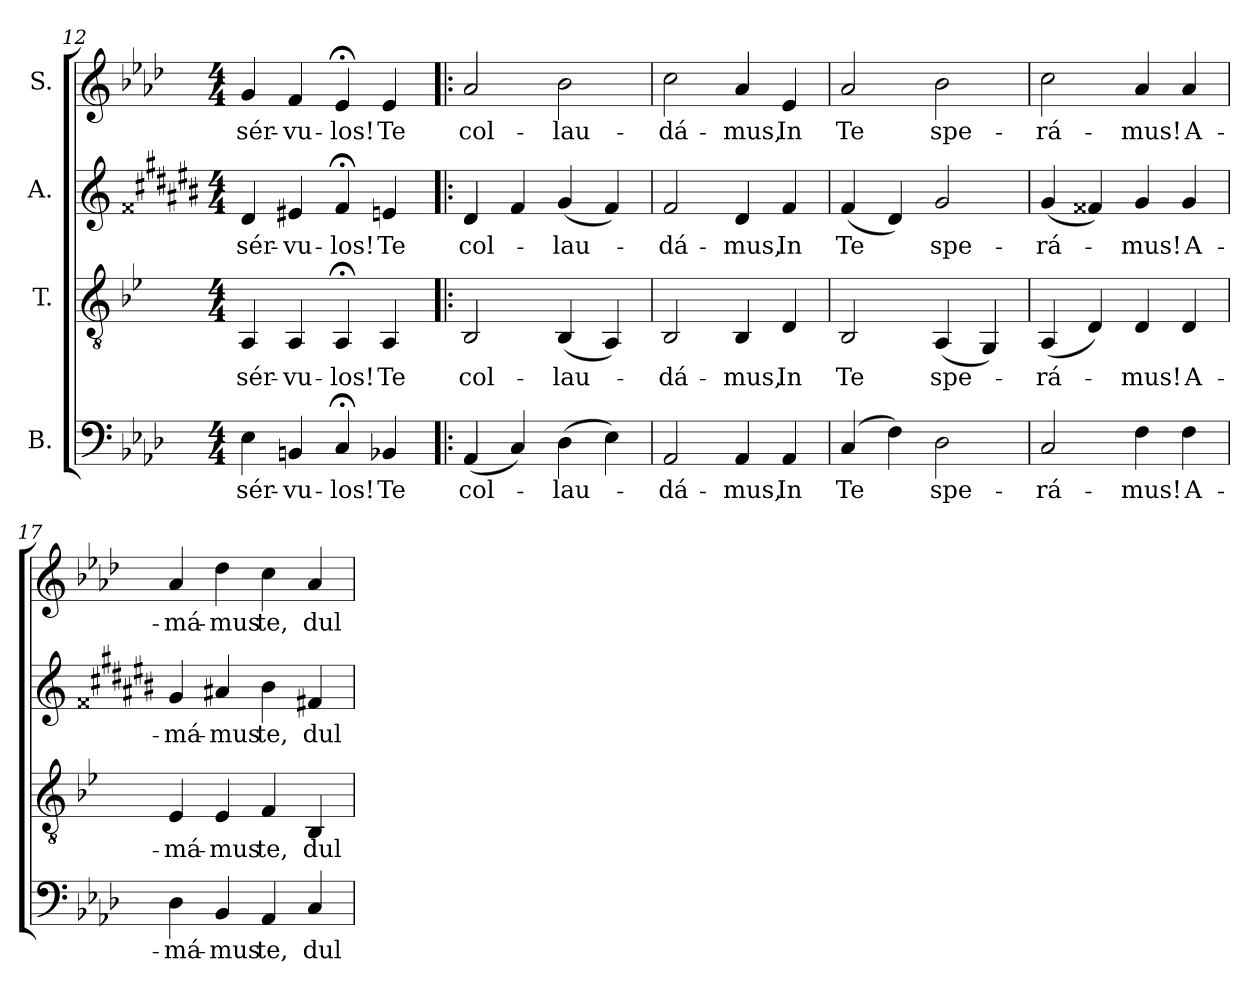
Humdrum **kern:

**kern	**text	**kern	**text	**kern	**text	**kern	**text
*part4	*part4	*part3	*part3	*part2	*part2	*part1	*part1
*staff4	*staff4	*staff3	*staff3	*staff2	*staff2	*staff1	*staff1
*I"B.	*	*I"T.	*	*I"A.	*	*I"S.	*
!!LO:LB:g=z
*clefF4	*	*clefGv2	*	*clefG2	*	*clefG2	*
*	*	*ITrd1c2	*	*ITrd2c3	*	*	*
*k[b-e-a-d-]	*	*k[b-e-a-d-]	*	*k[f##c#g#d#a#e#b#]	*	*k[b-e-a-d-]	*
*A-:	*	*A-:	*	*G#:	*	*A-:	*
*M4/4	*	*M4/4	*	*M4/4	*	*M4/4	*
=12	=12	=12	=12	=12	=12	=12	=12
!	!LO:LY:b:color=#000000	!	!	!	!	!	!
!	!	!	!LO:LY:b:color=#000000	!	!	!	!
!	!	!	!	!	!LO:LY:b:color=#000000	!	!
!	!	!	!	!	!	!	!LO:LY:b:color=#000000
4E-i\	sér-	4GGi/	sér-	4B#i/	sér-	4gi/	sér-
!	!LO:LY:b:color=#000000	!	!	!	!	!	!
!	!	!	!LO:LY:b:color=#000000	!	!	!	!
!	!	!	!	!	!LO:LY:b:color=#000000	!	!
!	!	!	!	!	!	!	!LO:LY:b:color=#000000
4BBni/	-vu-	4GGi/	-vu-	4c##Xi/	-vu-	4fi/	-vu-
!	!LO:LY:b:color=#000000	!	!	!	!	!	!
!	!	!	!LO:LY:b:color=#000000	!	!	!	!
!	!	!	!	!	!LO:LY:b:color=#000000	!	!
!	!	!	!	!	!	!	!LO:LY:b:color=#000000
4C;i/	-los!	4GG;i/	-los!	4d#;i/	-los!	4e-;i/	-los!
!	!LO:LY:b:color=#000000	!	!	!	!	!	!
!	!	!	!LO:LY:b:color=#000000	!	!	!	!
!	!	!	!	!	!LO:LY:b:color=#000000	!	!
!	!	!	!	!	!	!	!LO:LY:b:color=#000000
4BB-Xi/	Te	4GGi/	Te	4c#Xi/	Te	4e-i/	Te
=13!|:	=13!|:	=13!|:	=13!|:	=13!|:	=13!|:	=13!|:	=13!|:
!	!LO:LY:b:color=#000000	!	!	!	!	!	!
!	!	!	!LO:LY:b:color=#000000	!	!	!	!
!	!	!	!	!	!LO:LY:b:color=#000000	!	!
!	!	!	!	!	!	!	!LO:LY:b:color=#000000
(4AA-i/	col-	2AA-i/	col-	4B#i/	col-	2a-i/	col-
4Ci/)	.	.	.	4d#i/	.	.	.
!	!LO:LY:b:color=#000000	!	!	!	!	!	!
!	!	!	!LO:LY:b:color=#000000	!	!	!	!
!	!	!	!	!	!LO:LY:b:color=#000000	!	!
!	!	!	!	!	!	!	!LO:LY:b:color=#000000
(4D-i\	-lau-	(4AA-i/	-lau-	(4e#i/	-lau-	2b-i\	-lau-
4E-i\)	.	4GGi/)	.	4d#i/)	.	.	.
=14	=14	=14	=14	=14	=14	=14	=14
!	!LO:LY:b:color=#000000	!	!	!	!	!	!
!	!	!	!LO:LY:b:color=#000000	!	!	!	!
!	!	!	!	!	!LO:LY:b:color=#000000	!	!
!	!	!	!	!	!	!	!LO:LY:b:color=#000000
2AA-i/	-dá-	2AA-i/	-dá-	2d#i/	-dá-	2cci\	-dá-
!	!LO:LY:b:color=#000000	!	!	!	!	!	!
!	!	!	!LO:LY:b:color=#000000	!	!	!	!
!	!	!	!	!	!LO:LY:b:color=#000000	!	!
!	!	!	!	!	!	!	!LO:LY:b:color=#000000
4AA-i/	-mus,	4AA-i/	-mus,	4B#i/	-mus,	4a-i/	-mus,
!	!LO:LY:b:color=#000000	!	!	!	!	!	!
!	!	!	!LO:LY:b:color=#000000	!	!	!	!
!	!	!	!	!	!LO:LY:b:color=#000000	!	!
!	!	!	!	!	!	!	!LO:LY:b:color=#000000
4AA-i/	In	4Ci/	In	4d#i/	In	4e-i/	In
=15	=15	=15	=15	=15	=15	=15	=15
!	!LO:LY:b:color=#000000	!	!	!	!	!	!
!	!	!	!LO:LY:b:color=#000000	!	!	!	!
!	!	!	!	!	!LO:LY:b:color=#000000	!	!
!	!	!	!	!	!	!	!LO:LY:b:color=#000000
(4Ci/	Te	2AA-i/	Te	(4d#i/	Te	2a-i/	Te
4Fi\)	.	.	.	4B#i/)	.	.	.
!	!LO:LY:b:color=#000000	!	!	!	!	!	!
!	!	!	!LO:LY:b:color=#000000	!	!	!	!
!	!	!	!	!	!LO:LY:b:color=#000000	!	!
!	!	!	!	!	!	!	!LO:LY:b:color=#000000
2D-i\	spe-	(4GGi/	spe-	2e#i/	spe-	2b-i\	spe-
.	.	4FFi/)	.	.	.	.	.
=16	=16	=16	=16	=16	=16	=16	=16
!	!LO:LY:b:color=#000000	!	!	!	!	!	!
!	!	!	!LO:LY:b:color=#000000	!	!	!	!
!	!	!	!	!	!LO:LY:b:color=#000000	!	!
!	!	!	!	!	!	!	!LO:LY:b:color=#000000
2Ci/	-rá-	(4GGi/	-rá-	(4e#i/	-rá-	2cci\	-rá-
.	.	4Ci/)	.	4d##Xi/)	.	.	.
!	!LO:LY:b:color=#000000	!	!	!	!	!	!
!	!	!	!LO:LY:b:color=#000000	!	!	!	!
!	!	!	!	!	!LO:LY:b:color=#000000	!	!
!	!	!	!	!	!	!	!LO:LY:b:color=#000000
4Fi\	-mus!	4Ci/	-mus!	4e#i/	-mus!	4a-i/	-mus!
!	!LO:LY:b:color=#000000	!	!	!	!	!	!
!	!	!	!LO:LY:b:color=#000000	!	!	!	!
!	!	!	!	!	!LO:LY:b:color=#000000	!	!
!	!	!	!	!	!	!	!LO:LY:b:color=#000000
4Fi\	A-	4Ci/	A-	4e#i/	A-	4a-i/	A-
=17	=17	=17	=17	=17	=17	=17	=17
!	!LO:LY:b:color=#000000	!	!	!	!	!	!
!	!	!	!LO:LY:b:color=#000000	!	!	!	!
!	!	!	!	!	!LO:LY:b:color=#000000	!	!
!	!	!	!	!	!	!	!LO:LY:b:color=#000000
4D-i\	-má-	4D-i/	-má-	4e#i/	-má-	4a-i/	-má-
!	!LO:LY:b:color=#000000	!	!	!	!	!	!
!	!	!	!LO:LY:b:color=#000000	!	!	!	!
!	!	!	!	!	!LO:LY:b:color=#000000	!	!
!	!	!	!	!	!	!	!LO:LY:b:color=#000000
4BB-i/	-mus	4D-i/	-mus	4f##i/	-mus	4dd-i\	-mus
!	!LO:LY:b:color=#000000	!	!	!	!	!	!
!	!	!	!LO:LY:b:color=#000000	!	!	!	!
!	!	!	!	!	!LO:LY:b:color=#000000	!	!
!	!	!	!	!	!	!	!LO:LY:b:color=#000000
4AA-i/	te,	4E-i/	te,	4g#i\	te,	4cci\	te,
!	!LO:LY:b:color=#000000	!	!	!	!	!	!
!	!	!	!LO:LY:b:color=#000000	!	!	!	!
!	!	!	!	!	!LO:LY:b:color=#000000	!	!
!	!	!	!	!	!	!	!LO:LY:b:color=#000000
4Ci/	dul-	4AA-i/	dul-	4d#Xi/	dul-	4a-i/	dul-
=	=	=	=	=	=	=	=
*-	*-	*-	*-	*-	*-	*-	*-
